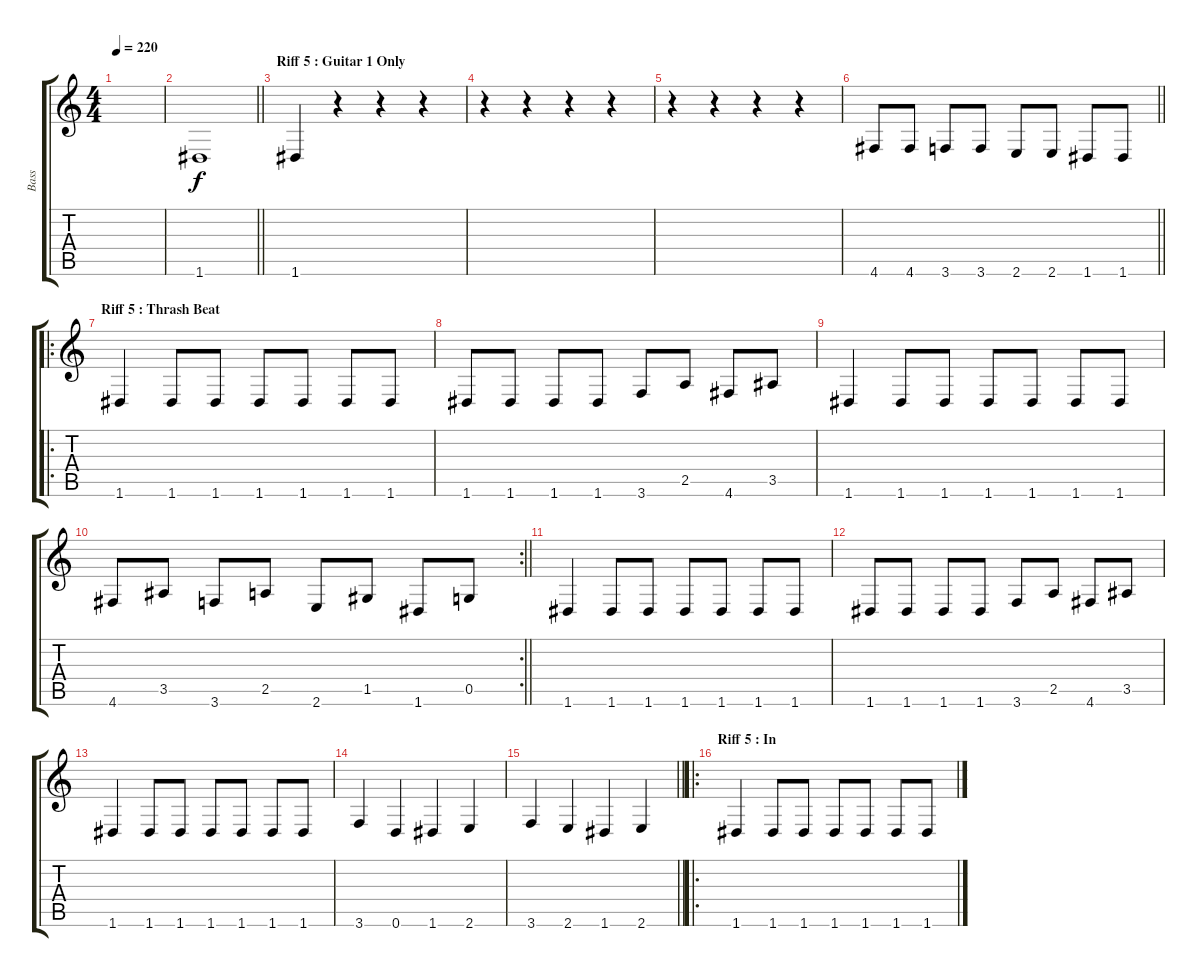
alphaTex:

\track ("Bass" "Bass") {instrument contrabass}
\staff {score tabs}
\tuning (D4 A3 F3 C3 G2 D2) {hide}
\ts (4 4)
\tempo 220
\clef g2
\ks c
|
\barLineRight lightlight
1.6{t}.1 |
\section ("" "Riff 5 : Guitar 1 Only")
1.6.4 r.4 r.4 r.4 |
r.4 r.4 r.4 r.4 |
r.4 r.4 r.4 r.4 |
\barLineRight lightlight
4.6.8 4.6.8 3.6.8 3.6.8 2.6.8 2.6.8 1.6.8 1.6.8 |
\ro
\section ("" "Riff 5 : Thrash Beat")
1.6.4 1.6.8 1.6.8 1.6.8 1.6.8 1.6.8 1.6.8 |
1.6.8 1.6.8 1.6.8 1.6.8 3.6.8 2.5.8 4.6.8 3.5.8 |
1.6.4 1.6.8 1.6.8 1.6.8 1.6.8 1.6.8 1.6.8 |
\rc 2
\barLineRight lightlight
4.6.8 3.5.8 3.6.8 2.5.8 2.6.8 1.5.8 1.6.8 0.5.8 |
1.6.4 1.6.8 1.6.8 1.6.8 1.6.8 1.6.8 1.6.8 |
1.6.8 1.6.8 1.6.8 1.6.8 3.6.8 2.5.8 4.6.8 3.5.8 |
1.6.4 1.6.8 1.6.8 1.6.8 1.6.8 1.6.8 1.6.8 |
3.6.4 0.6.4 1.6.4 2.6.4 |
\barLineRight lightlight
3.6.4 2.6.4 1.6.4 2.6.4 |
\ro
\section ("" "Riff 5 : In")
1.6.4 1.6.8 1.6.8 1.6.8 1.6.8 1.6.8 1.6.8
